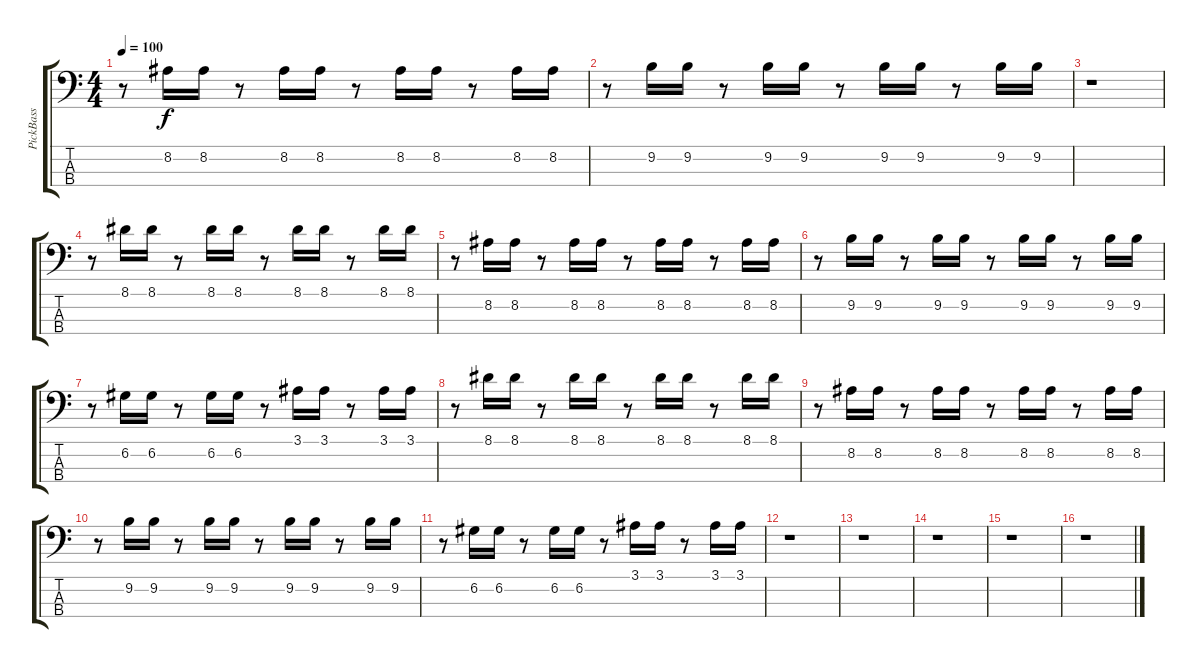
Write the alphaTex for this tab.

\track ("PickBass" "PickBass") {instrument electricbasspick}
\staff {score tabs}
\tuning (G2 D2 A1 E1) {hide}
\ts (4 4)
\tempo 100
\clef f4
\ks c
r.8{dy f} 8.2.16 8.2.16 r.8 8.2.16 8.2.16 r.8 8.2.16 8.2.16 r.8 8.2.16 8.2.16 |
r.8 9.2.16 9.2.16 r.8 9.2.16 9.2.16 r.8 9.2.16 9.2.16 r.8 9.2.16 9.2.16 |
r.1 |
r.8 8.1.16 8.1.16 r.8 8.1.16 8.1.16 r.8 8.1.16 8.1.16 r.8 8.1.16 8.1.16 |
r.8 8.2.16 8.2.16 r.8 8.2.16 8.2.16 r.8 8.2.16 8.2.16 r.8 8.2.16 8.2.16 |
r.8 9.2.16 9.2.16 r.8 9.2.16 9.2.16 r.8 9.2.16 9.2.16 r.8 9.2.16 9.2.16 |
r.8 6.2.16 6.2.16 r.8 6.2.16 6.2.16 r.8 3.1.16 3.1.16 r.8 3.1.16 3.1.16 |
r.8 8.1.16 8.1.16 r.8 8.1.16 8.1.16 r.8 8.1.16 8.1.16 r.8 8.1.16 8.1.16 |
r.8 8.2.16 8.2.16 r.8 8.2.16 8.2.16 r.8 8.2.16 8.2.16 r.8 8.2.16 8.2.16 |
r.8 9.2.16 9.2.16 r.8 9.2.16 9.2.16 r.8 9.2.16 9.2.16 r.8 9.2.16 9.2.16 |
r.8 6.2.16 6.2.16 r.8 6.2.16 6.2.16 r.8 3.1.16 3.1.16 r.8 3.1.16 3.1.16 |
r.1 |
r.1 |
r.1 |
r.1 |
r.1
